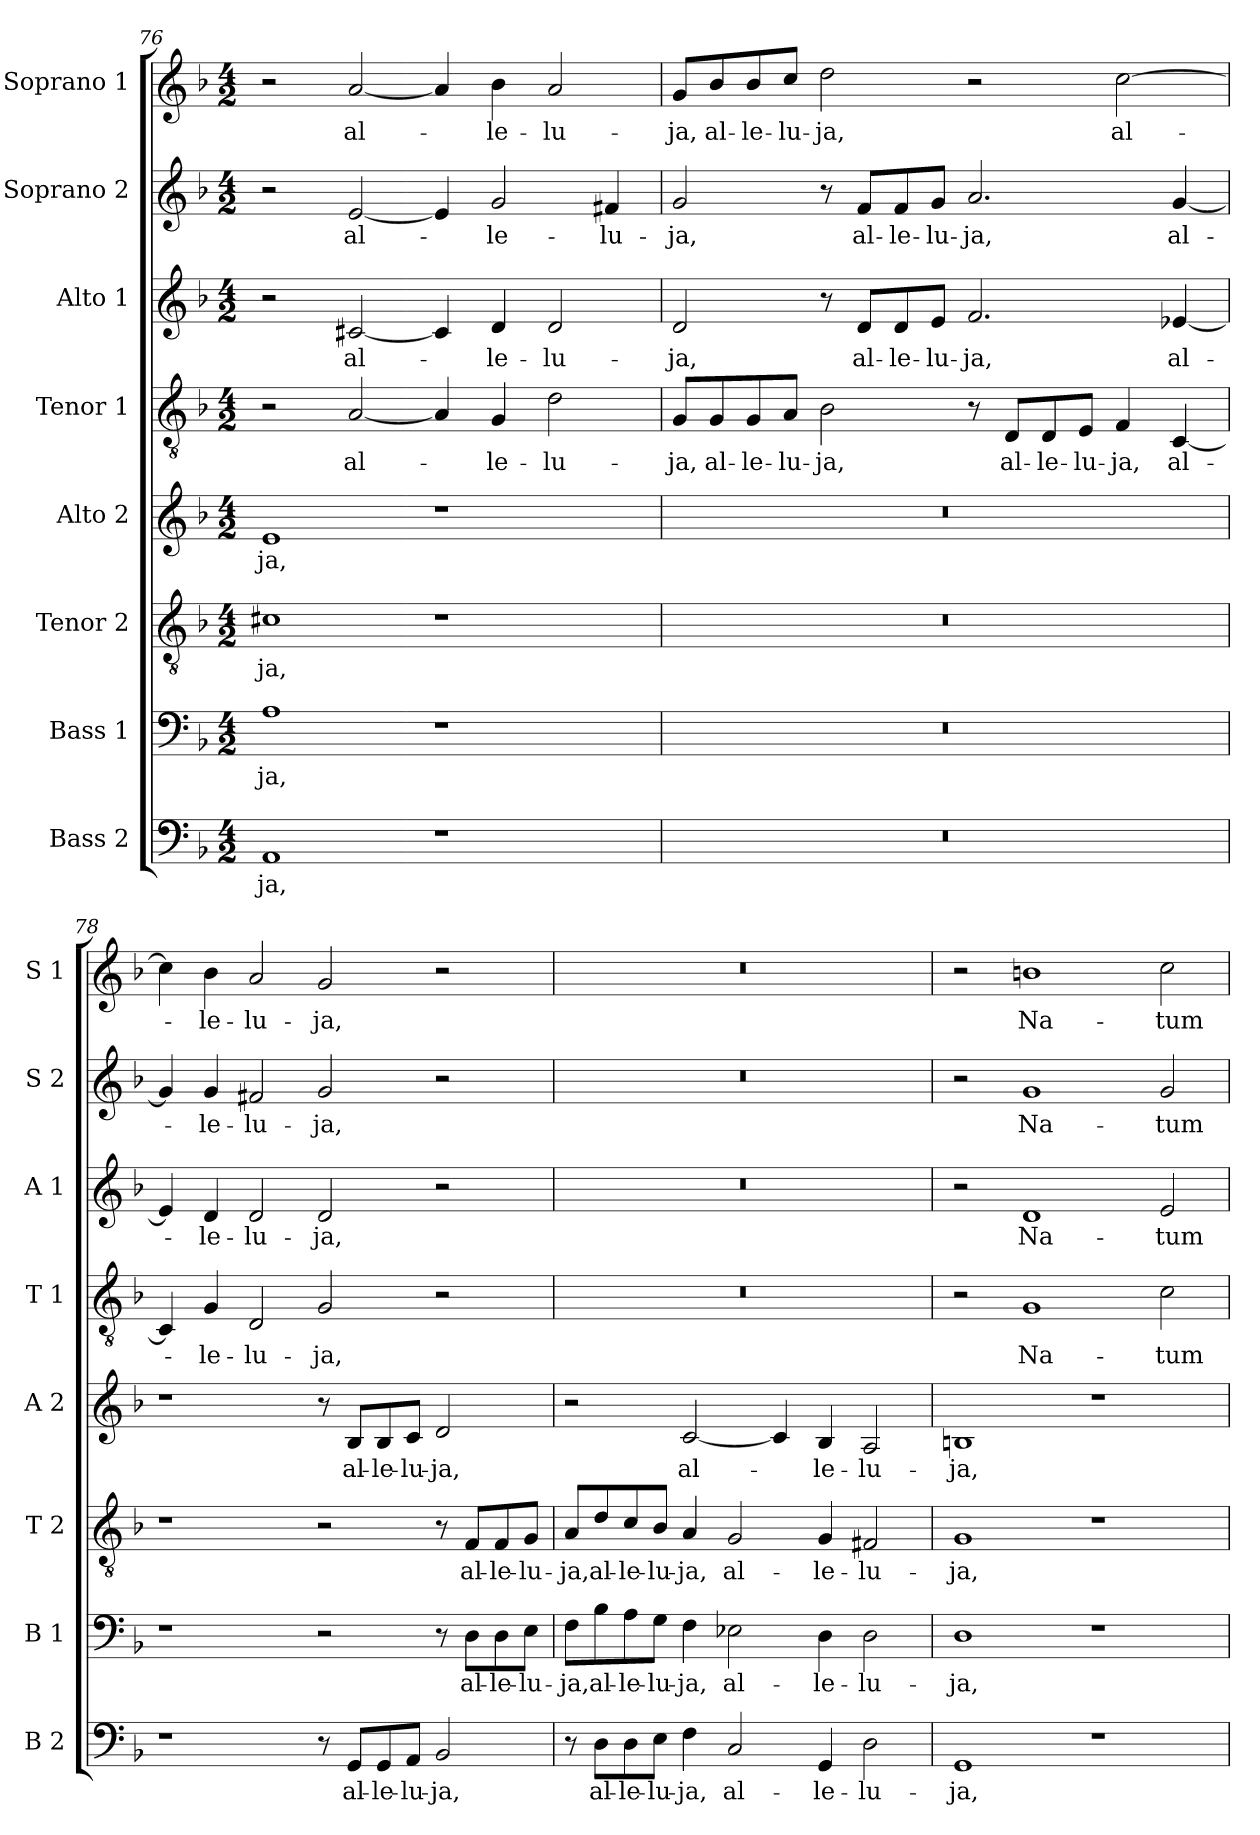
**kern	**text	**kern	**text	**kern	**text	**kern	**text	**kern	**text	**kern	**text	**kern	**text	**kern	**text
*part8	*part8	*part7	*part7	*part6	*part6	*part5	*part5	*part4	*part4	*part3	*part3	*part2	*part2	*part1	*part1
*staff8	*staff8	*staff7	*staff7	*staff6	*staff6	*staff5	*staff5	*staff4	*staff4	*staff3	*staff3	*staff2	*staff2	*staff1	*staff1
*I"Bass 2	*	*I"Bass 1	*	*I"Tenor 2	*	*I"Alto 2	*	*I"Tenor 1	*	*I"Alto 1	*	*I"Soprano 2	*	*I"Soprano 1	*
*I'B 2	*	*I'B 1	*	*I'T 2	*	*I'A 2	*	*I'T 1	*	*I'A 1	*	*I'S 2	*	*I'S 1	*
*clefF4	*	*clefF4	*	*clefGv2	*	*clefG2	*	*clefGv2	*	*clefG2	*	*clefG2	*	*clefG2	*
*k[b-]	*	*k[b-]	*	*k[b-]	*	*k[b-]	*	*k[b-]	*	*k[b-]	*	*k[b-]	*	*k[b-]	*
*F:	*	*F:	*	*F:	*	*F:	*	*F:	*	*F:	*	*F:	*	*F:	*
*M4/2	*	*M4/2	*	*M4/2	*	*M4/2	*	*M4/2	*	*M4/2	*	*M4/2	*	*M4/2	*
=76	=76	=76	=76	=76	=76	=76	=76	=76	=76	=76	=76	=76	=76	=76	=76
!	!LO:LY:b	!	!LO:LY:b	!	!LO:LY:b	!	!LO:LY:b	!	!	!	!	!	!	!	!
1AA	-ja,	1A	-ja,	1c#X	-ja,	1e	-ja,	2r	.	2r	.	2r	.	2r	.
!	!	!	!	!	!	!	!	!	!LO:LY:b	!	!LO:LY:b	!	!LO:LY:b	!	!LO:LY:b
.	.	.	.	.	.	.	.	[2A/	al-	[2c#X/	al-	[2e/	al-	[2a/	al-
1r	.	1r	.	1r	.	1r	.	4A/]	.	4c#/]	.	4e/]	.	4a/]	.
!	!	!	!	!	!	!	!	!	!LO:LY:b	!	!LO:LY:b	!	!LO:LY:b	!	!LO:LY:b
.	.	.	.	.	.	.	.	4G/	-le-	4d/	-le-	2g/	-le-	4b-\	-le-
!	!	!	!	!	!	!	!	!	!LO:LY:b	!	!LO:LY:b	!	!	!	!LO:LY:b
.	.	.	.	.	.	.	.	2d\	-lu-	2d/	-lu-	.	.	2a/	-lu-
!	!	!	!	!	!	!	!	!	!	!	!	!	!LO:LY:b	!	!
.	.	.	.	.	.	.	.	.	.	.	.	4f#X/	-lu-	.	.
!!LO:LB:g=z
=77	=77	=77	=77	=77	=77	=77	=77	=77	=77	=77	=77	=77	=77	=77	=77
!	!	!	!	!	!	!	!	!	!LO:LY:b	!	!LO:LY:b	!	!LO:LY:b	!	!LO:LY:b
0r	.	0r	.	0r	.	0r	.	8G/L	-ja,	2d/	-ja,	2g/	-ja,	8g/L	-ja,
!	!	!	!	!	!	!	!	!	!LO:LY:b	!	!	!	!	!	!LO:LY:b
.	.	.	.	.	.	.	.	8G/	al-	.	.	.	.	8b-/	al-
!	!	!	!	!	!	!	!	!	!LO:LY:b	!	!	!	!	!	!LO:LY:b
.	.	.	.	.	.	.	.	8G/	-le-	.	.	.	.	8b-/	-le-
!	!	!	!	!	!	!	!	!	!LO:LY:b	!	!	!	!	!	!LO:LY:b
.	.	.	.	.	.	.	.	8A/J	-lu-	.	.	.	.	8cc/J	-lu-
!	!	!	!	!	!	!	!	!	!LO:LY:b	!	!	!	!	!	!LO:LY:b
.	.	.	.	.	.	.	.	2B-\	-ja,	8r	.	8r	.	2dd\	-ja,
!	!	!	!	!	!	!	!	!	!	!	!LO:LY:b	!	!LO:LY:b	!	!
.	.	.	.	.	.	.	.	.	.	8d/L	al-	8f/L	al-	.	.
!	!	!	!	!	!	!	!	!	!	!	!LO:LY:b	!	!LO:LY:b	!	!
.	.	.	.	.	.	.	.	.	.	8d/	-le-	8f/	-le-	.	.
!	!	!	!	!	!	!	!	!	!	!	!LO:LY:b	!	!LO:LY:b	!	!
.	.	.	.	.	.	.	.	.	.	8e/J	-lu-	8g/J	-lu-	.	.
!	!	!	!	!	!	!	!	!	!	!	!LO:LY:b	!	!LO:LY:b	!	!
.	.	.	.	.	.	.	.	8r	.	2.f/	-ja,	2.a/	-ja,	2r	.
!	!	!	!	!	!	!	!	!	!LO:LY:b	!	!	!	!	!	!
.	.	.	.	.	.	.	.	8D/L	al-	.	.	.	.	.	.
!	!	!	!	!	!	!	!	!	!LO:LY:b	!	!	!	!	!	!
.	.	.	.	.	.	.	.	8D/	-le-	.	.	.	.	.	.
!	!	!	!	!	!	!	!	!	!LO:LY:b	!	!	!	!	!	!
.	.	.	.	.	.	.	.	8E/J	-lu-	.	.	.	.	.	.
!	!	!	!	!	!	!	!	!	!LO:LY:b	!	!	!	!	!	!LO:LY:b
.	.	.	.	.	.	.	.	4F/	-ja,	.	.	.	.	[2cc\	al-
!	!	!	!	!	!	!	!	!	!LO:LY:b	!	!LO:LY:b	!	!LO:LY:b	!	!
.	.	.	.	.	.	.	.	[4C/	al-	[4e-X/	al-	[4g/	al-	.	.
=78	=78	=78	=78	=78	=78	=78	=78	=78	=78	=78	=78	=78	=78	=78	=78
1r	.	1r	.	1r	.	1r	.	4C/]	.	4e-/]	.	4g/]	.	4cc\]	.
!	!	!	!	!	!	!	!	!	!LO:LY:b	!	!LO:LY:b	!	!LO:LY:b	!	!LO:LY:b
.	.	.	.	.	.	.	.	4G/	-le-	4d/	-le-	4g/	-le-	4b-\	-le-
!	!	!	!	!	!	!	!	!	!LO:LY:b	!	!LO:LY:b	!	!LO:LY:b	!	!LO:LY:b
.	.	.	.	.	.	.	.	2D/	-lu-	2d/	-lu-	2f#X/	-lu-	2a/	-lu-
!	!	!	!	!	!	!	!	!	!LO:LY:b	!	!LO:LY:b	!	!LO:LY:b	!	!LO:LY:b
8r	.	2r	.	2r	.	8r	.	2G/	-ja,	2d/	-ja,	2g/	-ja,	2g/	-ja,
!	!LO:LY:b	!	!	!	!	!	!LO:LY:b	!	!	!	!	!	!	!	!
8GG/L	al-	.	.	.	.	8B-/L	al-	.	.	.	.	.	.	.	.
!	!LO:LY:b	!	!	!	!	!	!LO:LY:b	!	!	!	!	!	!	!	!
8GG/	-le-	.	.	.	.	8B-/	-le-	.	.	.	.	.	.	.	.
!	!LO:LY:b	!	!	!	!	!	!LO:LY:b	!	!	!	!	!	!	!	!
8AA/J	-lu-	.	.	.	.	8c/J	-lu-	.	.	.	.	.	.	.	.
!	!LO:LY:b	!	!	!	!	!	!LO:LY:b	!	!	!	!	!	!	!	!
2BB-/	-ja,	8r	.	8r	.	2d/	-ja,	2r	.	2r	.	2r	.	2r	.
!	!	!	!LO:LY:b	!	!LO:LY:b	!	!	!	!	!	!	!	!	!	!
.	.	8D\L	al-	8F/L	al-	.	.	.	.	.	.	.	.	.	.
!	!	!	!LO:LY:b	!	!LO:LY:b	!	!	!	!	!	!	!	!	!	!
.	.	8D\	-le-	8F/	-le-	.	.	.	.	.	.	.	.	.	.
!	!	!	!LO:LY:b	!	!LO:LY:b	!	!	!	!	!	!	!	!	!	!
.	.	8E\J	-lu-	8G/J	-lu-	.	.	.	.	.	.	.	.	.	.
=79	=79	=79	=79	=79	=79	=79	=79	=79	=79	=79	=79	=79	=79	=79	=79
!	!	!	!LO:LY:b	!	!LO:LY:b	!	!	!	!	!	!	!	!	!	!
8r	.	8F\L	-ja,	8A/L	-ja,	2r	.	0r	.	0r	.	0r	.	0r	.
!	!LO:LY:b	!	!LO:LY:b	!	!LO:LY:b	!	!	!	!	!	!	!	!	!	!
8D\L	al-	8B-\	al-	8d/	al-	.	.	.	.	.	.	.	.	.	.
!	!LO:LY:b	!	!LO:LY:b	!	!LO:LY:b	!	!	!	!	!	!	!	!	!	!
8D\	-le-	8A\	-le-	8c/	-le-	.	.	.	.	.	.	.	.	.	.
!	!LO:LY:b	!	!LO:LY:b	!	!LO:LY:b	!	!	!	!	!	!	!	!	!	!
8E\J	-lu-	8G\J	-lu-	8B-/J	-lu-	.	.	.	.	.	.	.	.	.	.
!	!LO:LY:b	!	!LO:LY:b	!	!LO:LY:b	!	!LO:LY:b	!	!	!	!	!	!	!	!
4F\	-ja,	4F\	-ja,	4A/	-ja,	[2c/	al-	.	.	.	.	.	.	.	.
!	!LO:LY:b	!	!LO:LY:b	!	!LO:LY:b	!	!	!	!	!	!	!	!	!	!
2C/	al-	2E-X\	al-	2G/	al-	.	.	.	.	.	.	.	.	.	.
.	.	.	.	.	.	4c/]	.	.	.	.	.	.	.	.	.
!	!LO:LY:b	!	!LO:LY:b	!	!LO:LY:b	!	!LO:LY:b	!	!	!	!	!	!	!	!
4GG/	-le-	4D\	-le-	4G/	-le-	4B-/	-le-	.	.	.	.	.	.	.	.
!	!LO:LY:b	!	!LO:LY:b	!	!LO:LY:b	!	!LO:LY:b	!	!	!	!	!	!	!	!
2D\	-lu-	2D\	-lu-	2F#X/	-lu-	2A/	-lu-	.	.	.	.	.	.	.	.
!!LO:PB:g=z
=80	=80	=80	=80	=80	=80	=80	=80	=80	=80	=80	=80	=80	=80	=80	=80
!	!LO:LY:b	!	!LO:LY:b	!	!LO:LY:b	!	!LO:LY:b	!	!	!	!	!	!	!	!
1GG	-ja,	1D	-ja,	1G	-ja,	1Bn	-ja,	2r	.	2r	.	2r	.	2r	.
!	!	!	!	!	!	!	!	!	!LO:LY:b	!	!LO:LY:b	!	!LO:LY:b	!	!LO:LY:b
.	.	.	.	.	.	.	.	1G	Na-	1d	Na-	1g	Na-	1bn	Na-
1r	.	1r	.	1r	.	1r	.	.	.	.	.	.	.	.	.
!	!	!	!	!	!	!	!	!	!LO:LY:b	!	!LO:LY:b	!	!LO:LY:b	!	!LO:LY:b
.	.	.	.	.	.	.	.	2c\	-tum	2e/	-tum	2g/	-tum	2cc\	-tum
=	=	=	=	=	=	=	=	=	=	=	=	=	=	=	=
*-	*-	*-	*-	*-	*-	*-	*-	*-	*-	*-	*-	*-	*-	*-	*-
